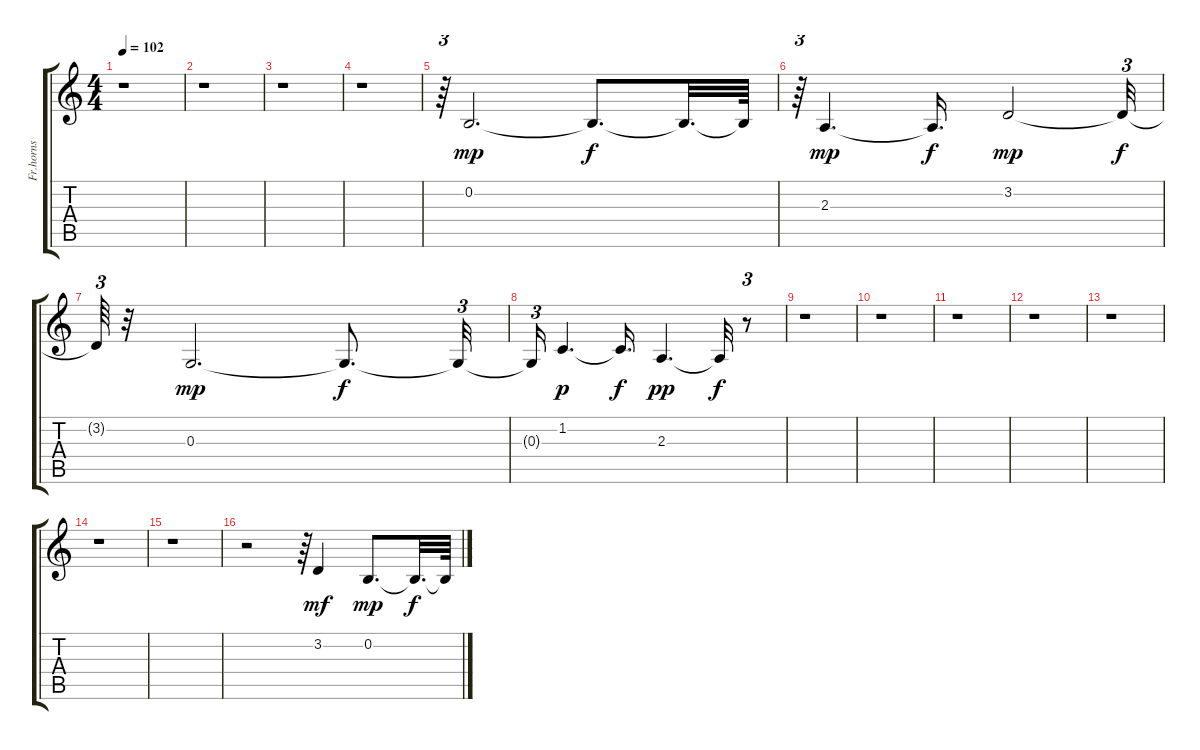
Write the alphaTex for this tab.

\track ("Fr.horns" "Fr.horns") {instrument frenchhorn}
\staff {score tabs}
\tuning (E4 B3 G3 D3 A2 E2) {hide}
\ts (4 4)
\tempo 102
\clef g2
\ks c
r.1{dy f} |
r.1 |
r.1 |
r.1 |
r.64{tu (3 2)} 0.2.2{d dy mp} 0.2{t}.8{d dy f} 0.2{t}.32{d} 0.2{t}.64 |
r.64{tu (3 2)} 2.3.4{d dy mp} 2.3{t}.16{d dy f} 3.2.2{dy mp} 3.2{t}.32{tu (3 2) dy f} |
3.2{t}.64{tu (3 2)} r.32 0.3.2{d dy mp} 0.3{t}.8{d dy f} 0.3{t}.32{tu (3 2)} |
0.3{t}.16{tu (3 2)} 1.2.4{d dy p} 1.2{t}.16{d dy f} 2.3.4{d dy pp} 2.3{t}.32{dy f} r.8{tu (3 2)} |
r.1 |
r.1 |
r.1 |
r.1 |
r.1 |
r.1 |
r.1 |
r.2 r.64{tu (3 2)} 3.2.4{dy mf} 0.2.8{d dy mp} 0.2{t}.32{d dy f} 0.2{t}.64
